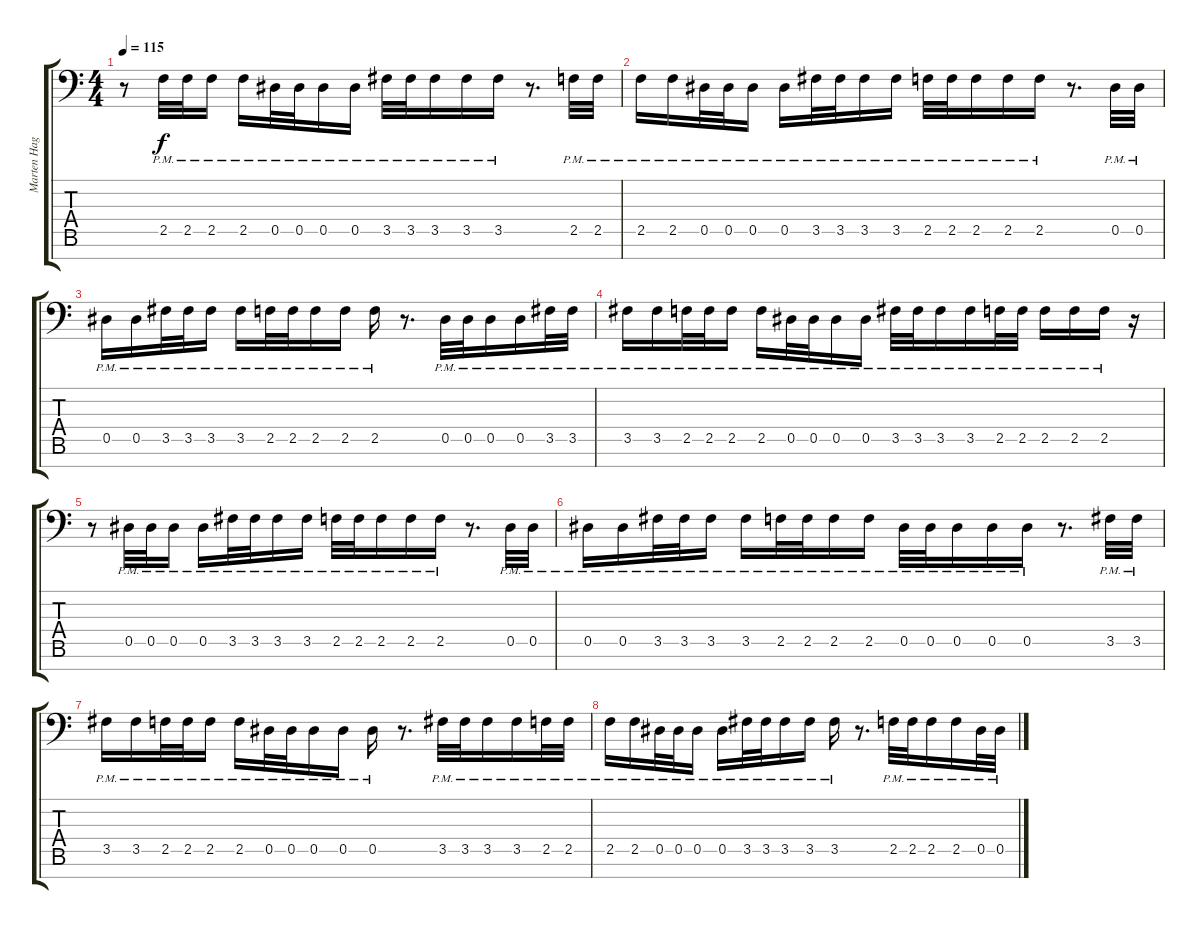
\track ("Marten Hagstrom (Guitar 2)" "Marten Hag") {instrument overdrivenguitar}
\staff {score tabs}
\tuning (Bb3 F3 Db3 Ab2 Eb2 Bb1 F1) {hide}
\ts (4 4)
\tempo 115
\clef f4
\ks c
r.8{dy f} 2.5{pm}.32 2.5{pm}.32 2.5{pm}.16 2.5{pm}.16 0.5{pm}.32 0.5{pm}.32 0.5{pm}.16 0.5{pm}.16 3.5{pm}.32 3.5{pm}.32 3.5{pm}.16 3.5{pm}.16 3.5{pm}.16 r.8{d} 2.5{pm}.32 2.5{pm}.32 |
2.5{pm}.16 2.5{pm}.16 0.5{pm}.32 0.5{pm}.32 0.5{pm}.16 0.5{pm}.16 3.5{pm}.32 3.5{pm}.32 3.5{pm}.16 3.5{pm}.16 2.5{pm}.32 2.5{pm}.32 2.5{pm}.16 2.5{pm}.16 2.5{pm}.16 r.8{d} 0.5{pm}.32 0.5{pm}.32 |
0.5{pm}.16 0.5{pm}.16 3.5{pm}.32 3.5{pm}.32 3.5{pm}.16 3.5{pm}.16 2.5{pm}.32 2.5{pm}.32 2.5{pm}.16 2.5{pm}.16 2.5{pm}.16 r.8{d} 0.5{pm}.32 0.5{pm}.32 0.5{pm}.16 0.5{pm}.16 3.5{pm}.32 3.5{pm}.32 |
3.5{pm}.16 3.5{pm}.16 2.5{pm}.32 2.5{pm}.32 2.5{pm}.16 2.5{pm}.16 0.5{pm}.32 0.5{pm}.32 0.5{pm}.16 0.5{pm}.16 3.5{pm}.32 3.5{pm}.32 3.5{pm}.16 3.5{pm}.16 2.5{pm}.32 2.5{pm}.32 2.5{pm}.16 2.5{pm}.16 2.5{pm}.16 r.16 |
r.8 0.5{pm}.32 0.5{pm}.32 0.5{pm}.16 0.5{pm}.16 3.5{pm}.32 3.5{pm}.32 3.5{pm}.16 3.5{pm}.16 2.5{pm}.32 2.5{pm}.32 2.5{pm}.16 2.5{pm}.16 2.5{pm}.16 r.8{d} 0.5{pm}.32 0.5{pm}.32 |
0.5{pm}.16 0.5{pm}.16 3.5{pm}.32 3.5{pm}.32 3.5{pm}.16 3.5{pm}.16 2.5{pm}.32 2.5{pm}.32 2.5{pm}.16 2.5{pm}.16 0.5{pm}.32 0.5{pm}.32 0.5{pm}.16 0.5{pm}.16 0.5{pm}.16 r.8{d} 3.5{pm}.32 3.5{pm}.32 |
3.5{pm}.16 3.5{pm}.16 2.5{pm}.32 2.5{pm}.32 2.5{pm}.16 2.5{pm}.16 0.5{pm}.32 0.5{pm}.32 0.5{pm}.16 0.5{pm}.16 0.5{pm}.16 r.8{d} 3.5{pm}.32 3.5{pm}.32 3.5{pm}.16 3.5{pm}.16 2.5{pm}.32 2.5{pm}.32 |
2.5{pm}.16 2.5{pm}.16 0.5{pm}.32 0.5{pm}.32 0.5{pm}.16 0.5{pm}.16 3.5{pm}.32 3.5{pm}.32 3.5{pm}.16 3.5{pm}.16 3.5{pm}.16 r.8{d} 2.5{pm}.32 2.5{pm}.32 2.5{pm}.16 2.5{pm}.16 0.5{pm}.32 0.5{pm}.32
